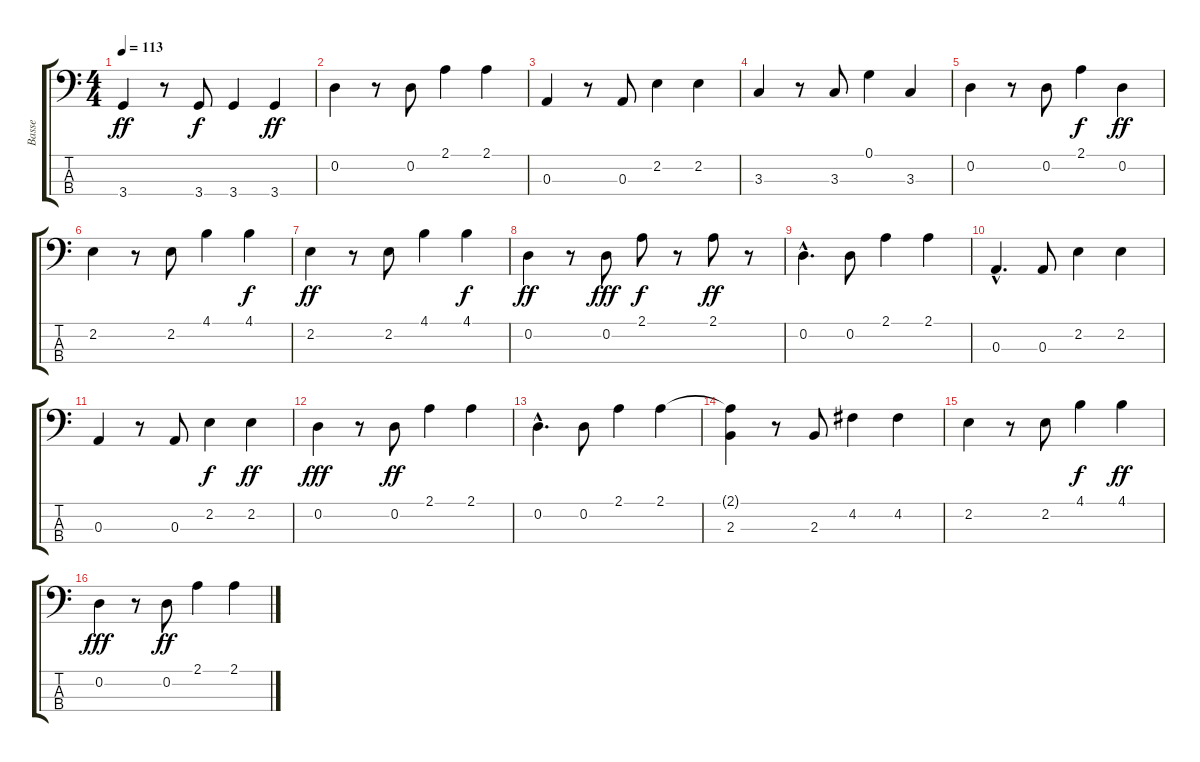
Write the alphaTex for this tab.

\track ("Basse" "Basse") {instrument acousticbass}
\staff {score tabs}
\tuning (G2 D2 A1 E1) {hide}
\ts (4 4)
\tempo 113
\clef f4
\ks c
3.4.4{dy ff} r.8 3.4.8{dy f} 3.4.4 3.4.4{dy ff} |
0.2.4 r.8 0.2.8 2.1.4 2.1.4 |
0.3.4 r.8 0.3.8 2.2.4 2.2.4 |
3.3.4 r.8 3.3.8 0.1.4 3.3.4 |
0.2.4 r.8 0.2.8 2.1.4{dy f} 0.2.4{dy ff} |
2.2.4 r.8 2.2.8 4.1.4 4.1.4{dy f} |
2.2.4{dy ff} r.8 2.2.8 4.1.4 4.1.4{dy f} |
0.2.4{dy ff} r.8 0.2.8{dy fff} 2.1.8{dy f} r.8 2.1.8{dy ff} r.8 |
0.2{hac}.4{d} 0.2.8 2.1.4 2.1.4 |
0.3{hac}.4{d} 0.3.8 2.2.4 2.2.4 |
0.3.4 r.8 0.3.8 2.2.4{dy f} 2.2.4{dy ff} |
0.2.4{dy fff} r.8 0.2.8{dy ff} 2.1.4 2.1.4 |
0.2{hac}.4{d} 0.2.8 2.1.4 2.1.4 |
(2.1{t} 2.3).4 r.8 2.3.8 4.2.4 4.2.4 |
2.2.4 r.8 2.2.8 4.1.4{dy f} 4.1.4{dy ff} |
0.2.4{dy fff} r.8 0.2.8{dy ff} 2.1.4 2.1.4
